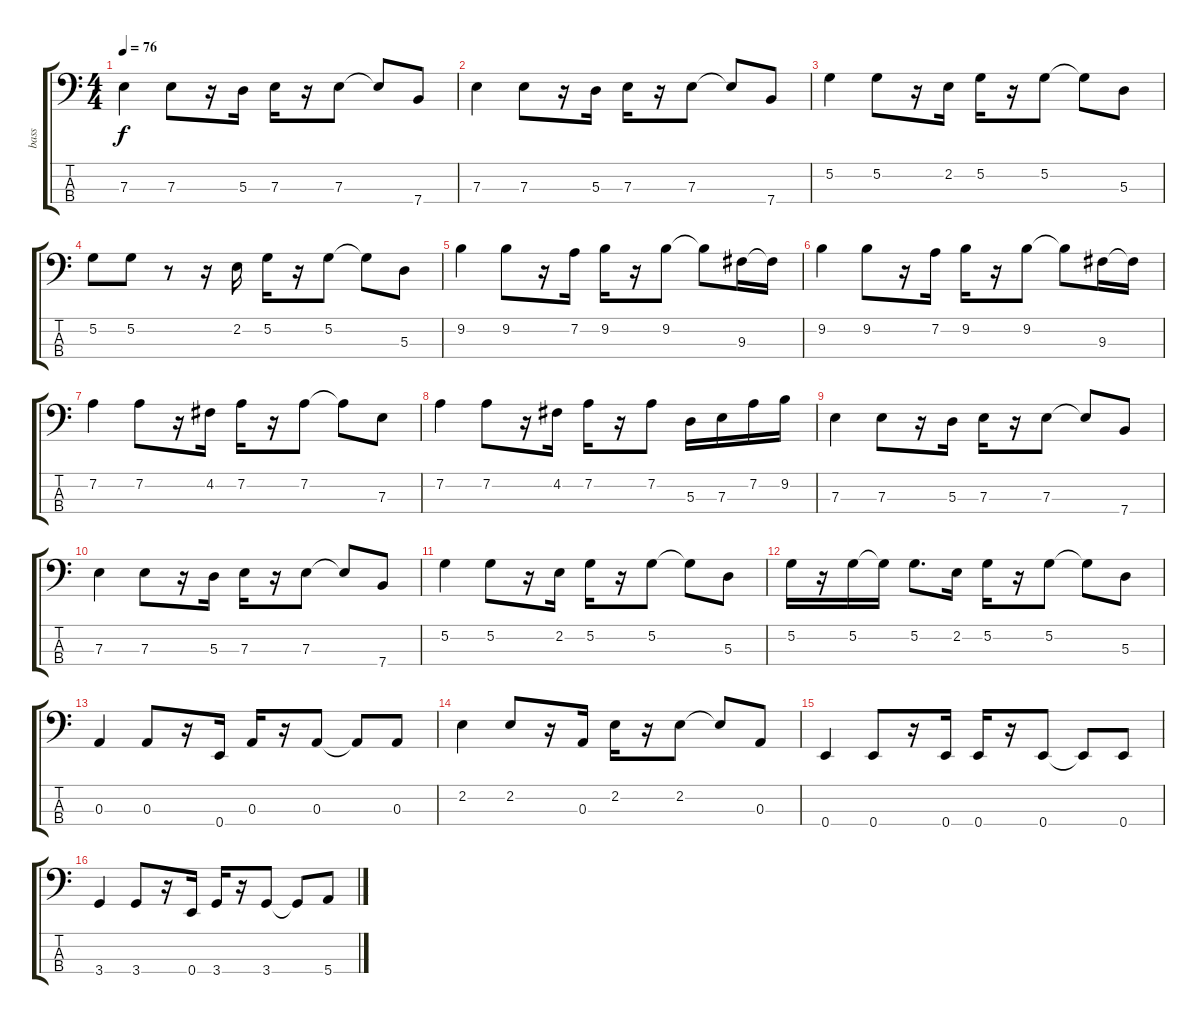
\track ("bass" "bass") {instrument acousticbass}
\staff {score tabs}
\tuning (G2 D2 A1 E1) {hide}
\ts (4 4)
\tempo 76
\clef f4
\ks c
7.3.4{dy f} 7.3.8 r.16 5.3.16 7.3.16 r.16 7.3.8 7.3{t}.8 7.4.8 |
7.3.4 7.3.8 r.16 5.3.16 7.3.16 r.16 7.3.8 7.3{t}.8 7.4.8 |
5.2.4 5.2.8 r.16 2.2.16 5.2.16 r.16 5.2.8 5.2{t}.8 5.3.8 |
5.2.8 5.2.8 r.8 r.16 2.2.16 5.2.16 r.16 5.2.8 5.2{t}.8 5.3.8 |
9.2.4 9.2.8 r.16 7.2.16 9.2.16 r.16 9.2.8 9.2{t}.8 9.3.16 9.3{t}.16 |
9.2.4 9.2.8 r.16 7.2.16 9.2.16 r.16 9.2.8 9.2{t}.8 9.3.16 9.3{t}.16 |
7.2.4 7.2.8 r.16 4.2.16 7.2.16 r.16 7.2.8 7.2{t}.8 7.3.8 |
7.2.4 7.2.8 r.16 4.2.16 7.2.16 r.16 7.2.8 5.3.16 7.3.16 7.2.16 9.2.16 |
7.3.4 7.3.8 r.16 5.3.16 7.3.16 r.16 7.3.8 7.3{t}.8 7.4.8 |
7.3.4 7.3.8 r.16 5.3.16 7.3.16 r.16 7.3.8 7.3{t}.8 7.4.8 |
5.2.4 5.2.8 r.16 2.2.16 5.2.16 r.16 5.2.8 5.2{t}.8 5.3.8 |
5.2.16 r.16 5.2.16 5.2{t}.16 5.2.8{d} 2.2.16 5.2.16 r.16 5.2.8 5.2{t}.8 5.3.8 |
0.3.4 0.3.8 r.16 0.4.16 0.3.16 r.16 0.3.8 0.3{t}.8 0.3.8 |
2.2.4 2.2.8 r.16 0.3.16 2.2.16 r.16 2.2.8 2.2{t}.8 0.3.8 |
0.4.4 0.4.8 r.16 0.4.16 0.4.16 r.16 0.4.8 0.4{t}.8 0.4.8 |
3.4.4 3.4.8 r.16 0.4.16 3.4.16 r.16 3.4.8 3.4{t}.8 5.4.8
